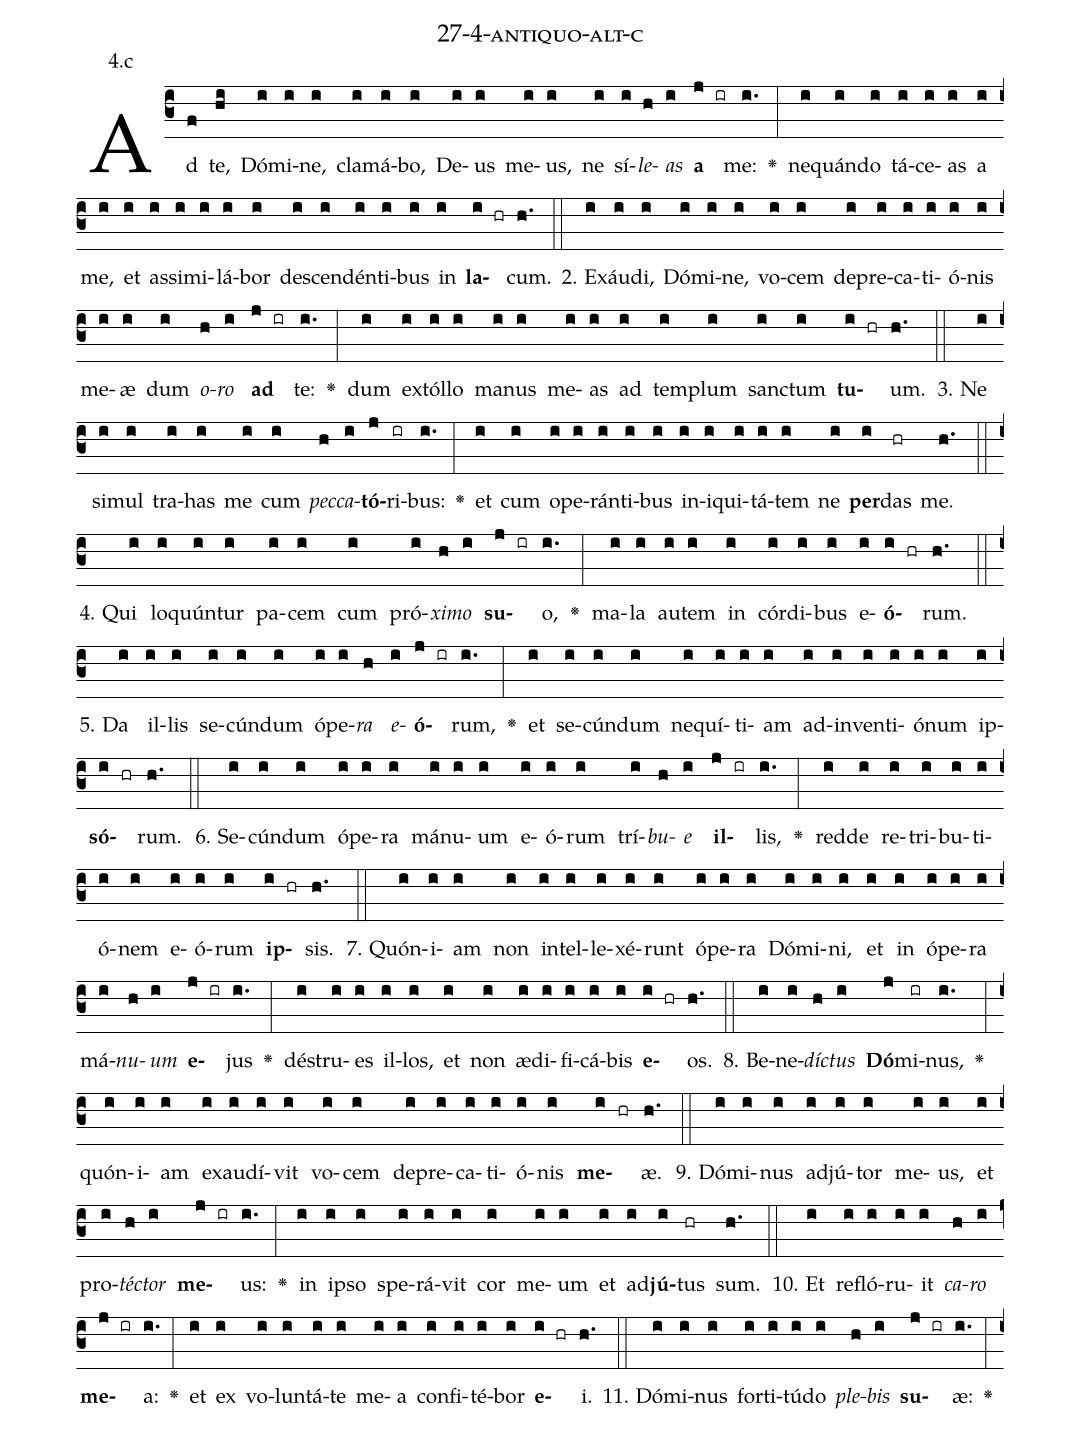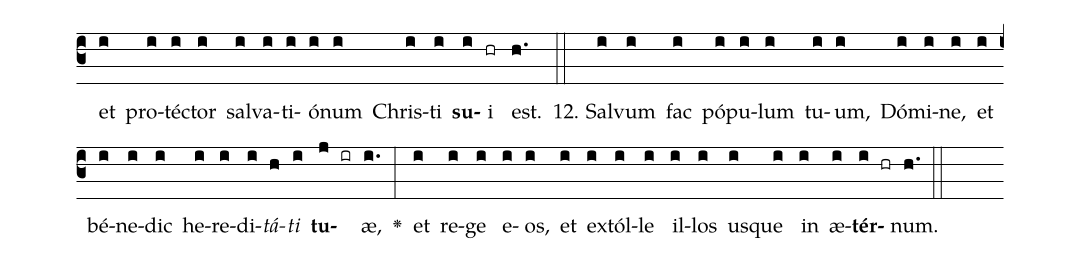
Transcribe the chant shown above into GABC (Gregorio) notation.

name: 27-4-antiquo-alt-c;
annotation: 4.c;
%%
(c3)Ad(f) te,(hi) Dó(i)mi(i)ne,(i) cla(i)má(i)bo,(i) De(i)us(i) me(i)us,(i) ne(i) sí(i)<i>le</i>(h)<i>as</i>(i) <b>a</b>(j ir) me:(i.) <v>\greheightstar</v>(:) ne(i)quán(i)do(i) tá(i)ce(i)as(i) a(i) me,(i) et(i) as(i)si(i)mi(i)lá(i)bor(i) de(i)scen(i)dén(i)ti(i)bus(i) in(i) <b>la</b>(i hr)cum.(h.) (::)
2. Ex(i)áu(i)di,(i) Dó(i)mi(i)ne,(i) vo(i)cem(i) de(i)pre(i)ca(i)ti(i)ó(i)nis(i) me(i)æ(i) dum(i) <i>o</i>(h)<i>ro</i>(i) <b>ad</b>(j ir) te:(i.) <v>\greheightstar</v>(:) dum(i) ex(i)tól(i)lo(i) ma(i)nus(i) me(i)as(i) ad(i) tem(i)plum(i) sanc(i)tum(i) <b>tu</b>(i hr)um.(h.) (::)
3. Ne(i) si(i)mul(i) tra(i)has(i) me(i) cum(i) <i>pec</i>(h)<i>ca</i>(i)<b>tó</b>(j)ri(ir)bus:(i.) <v>\greheightstar</v>(:) et(i) cum(i) o(i)pe(i)rán(i)ti(i)bus(i) in(i)i(i)qui(i)tá(i)tem(i) ne(i) <b>per</b>(i)das(hr) me.(h.) (::)
4. Qui(i) lo(i)quún(i)tur(i) pa(i)cem(i) cum(i) pró(i)<i>xi</i>(h)<i>mo</i>(i) <b>su</b>(j ir)o,(i.) <v>\greheightstar</v>(:) ma(i)la(i) au(i)tem(i) in(i) cór(i)di(i)bus(i) e(i)<b>ó</b>(i hr)rum.(h.) (::)
5. Da(i) il(i)lis(i) se(i)cún(i)dum(i) ó(i)pe(i)<i>ra</i>(h) <i>e</i>(i)<b>ó</b>(j ir)rum,(i.) <v>\greheightstar</v>(:) et(i) se(i)cún(i)dum(i) ne(i)quí(i)ti(i)am(i) ad(i)in(i)ven(i)ti(i)ó(i)num(i) ip(i)<b>só</b>(i hr)rum.(h.) (::)
6. Se(i)cún(i)dum(i) ó(i)pe(i)ra(i) má(i)nu(i)um(i) e(i)ó(i)rum(i) trí(i)<i>bu</i>(h)<i>e</i>(i) <b>il</b>(j ir)lis,(i.) <v>\greheightstar</v>(:) red(i)de(i) re(i)tri(i)bu(i)ti(i)ó(i)nem(i) e(i)ó(i)rum(i) <b>ip</b>(i hr)sis.(h.) (::)
7. Quón(i)i(i)am(i) non(i) in(i)tel(i)le(i)xé(i)runt(i) ó(i)pe(i)ra(i) Dó(i)mi(i)ni,(i) et(i) in(i) ó(i)pe(i)ra(i) má(i)<i>nu</i>(h)<i>um</i>(i) <b>e</b>(j ir)jus(i.) <v>\greheightstar</v>(:) dé(i)stru(i)es(i) il(i)los,(i) et(i) non(i) æ(i)di(i)fi(i)cá(i)bis(i) <b>e</b>(i hr)os.(h.) (::)
8. Be(i)ne(i)<i>díc</i>(h)<i>tus</i>(i) <b>Dó</b>(j)mi(ir)nus,(i.) <v>\greheightstar</v>(:) quón(i)i(i)am(i) ex(i)au(i)dí(i)vit(i) vo(i)cem(i) de(i)pre(i)ca(i)ti(i)ó(i)nis(i) <b>me</b>(i hr)æ.(h.) (::)
9. Dó(i)mi(i)nus(i) ad(i)jú(i)tor(i) me(i)us,(i) et(i) pro(i)<i>téc</i>(h)<i>tor</i>(i) <b>me</b>(j ir)us:(i.) <v>\greheightstar</v>(:) in(i) ip(i)so(i) spe(i)rá(i)vit(i) cor(i) me(i)um(i) et(i) ad(i)<b>jú</b>(i)tus(hr) sum.(h.) (::)
10. Et(i) re(i)fló(i)ru(i)it(i) <i>ca</i>(h)<i>ro</i>(i) <b>me</b>(j ir)a:(i.) <v>\greheightstar</v>(:) et(i) ex(i) vo(i)lun(i)tá(i)te(i) me(i)a(i) con(i)fi(i)té(i)bor(i) <b>e</b>(i hr)i.(h.) (::)
11. Dó(i)mi(i)nus(i) for(i)ti(i)tú(i)do(i) <i>ple</i>(h)<i>bis</i>(i) <b>su</b>(j ir)æ:(i.) <v>\greheightstar</v>(:) et(i) pro(i)téc(i)tor(i) sal(i)va(i)ti(i)ó(i)num(i) Chris(i)ti(i) <b>su</b>(i)i(hr) est.(h.) (::)
12. Sal(i)vum(i) fac(i) pó(i)pu(i)lum(i) tu(i)um,(i) Dó(i)mi(i)ne,(i) et(i) bé(i)ne(i)dic(i) he(i)re(i)di(i)<i>tá</i>(h)<i>ti</i>(i) <b>tu</b>(j ir)æ,(i.) <v>\greheightstar</v>(:) et(i) re(i)ge(i) e(i)os,(i) et(i) ex(i)tól(i)le(i) il(i)los(i) us(i)que(i) in(i) æ(i)<b>tér</b>(i hr)num.(h.) (::)
